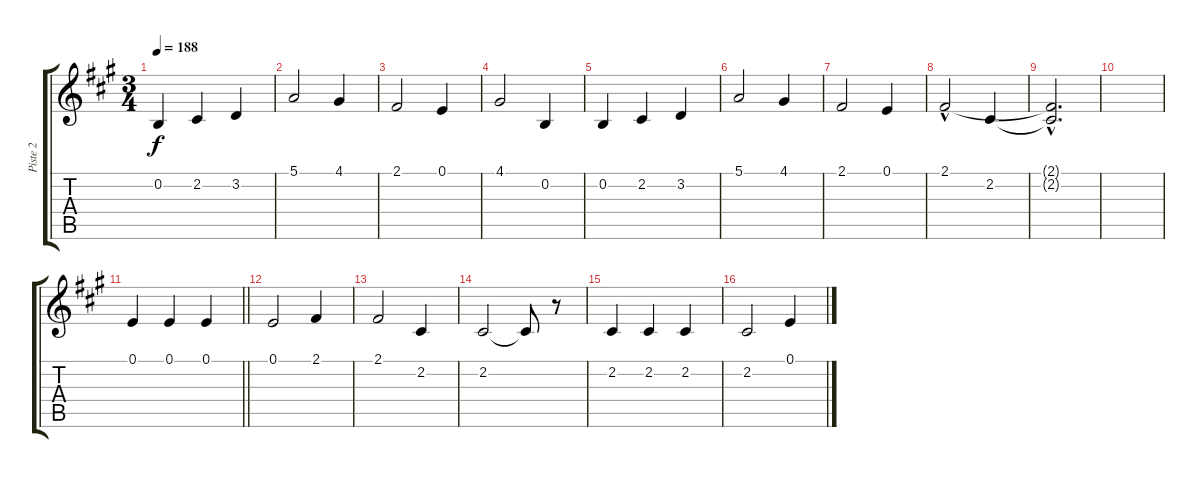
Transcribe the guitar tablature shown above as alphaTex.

\track ("Piste 2" "Piste 2") {instrument harmonica}
\staff {score tabs}
\tuning (E4 B3 G3 D3 A2 E2) {hide}
\ts (3 4)
\tempo 188
\clef g2
\ks a
0.2.4{dy f} 2.2.4 3.2.4 |
5.1.2 4.1.4 |
2.1.2 0.1.4 |
4.1.2 0.2.4 |
0.2.4 2.2.4 3.2.4 |
5.1.2 4.1.4 |
2.1.2 0.1.4 |
2.1{hac}.2 2.2.4 |
(2.1{hac t} 2.2{hac t}).2{d} |
|
\barLineRight lightlight
0.1.4 0.1.4 0.1.4 |
0.1.2 2.1.4 |
2.1.2 2.2.4 |
2.2.2 2.2{t}.8 r.8 |
2.2.4 2.2.4 2.2.4 |
2.2.2 0.1.4
